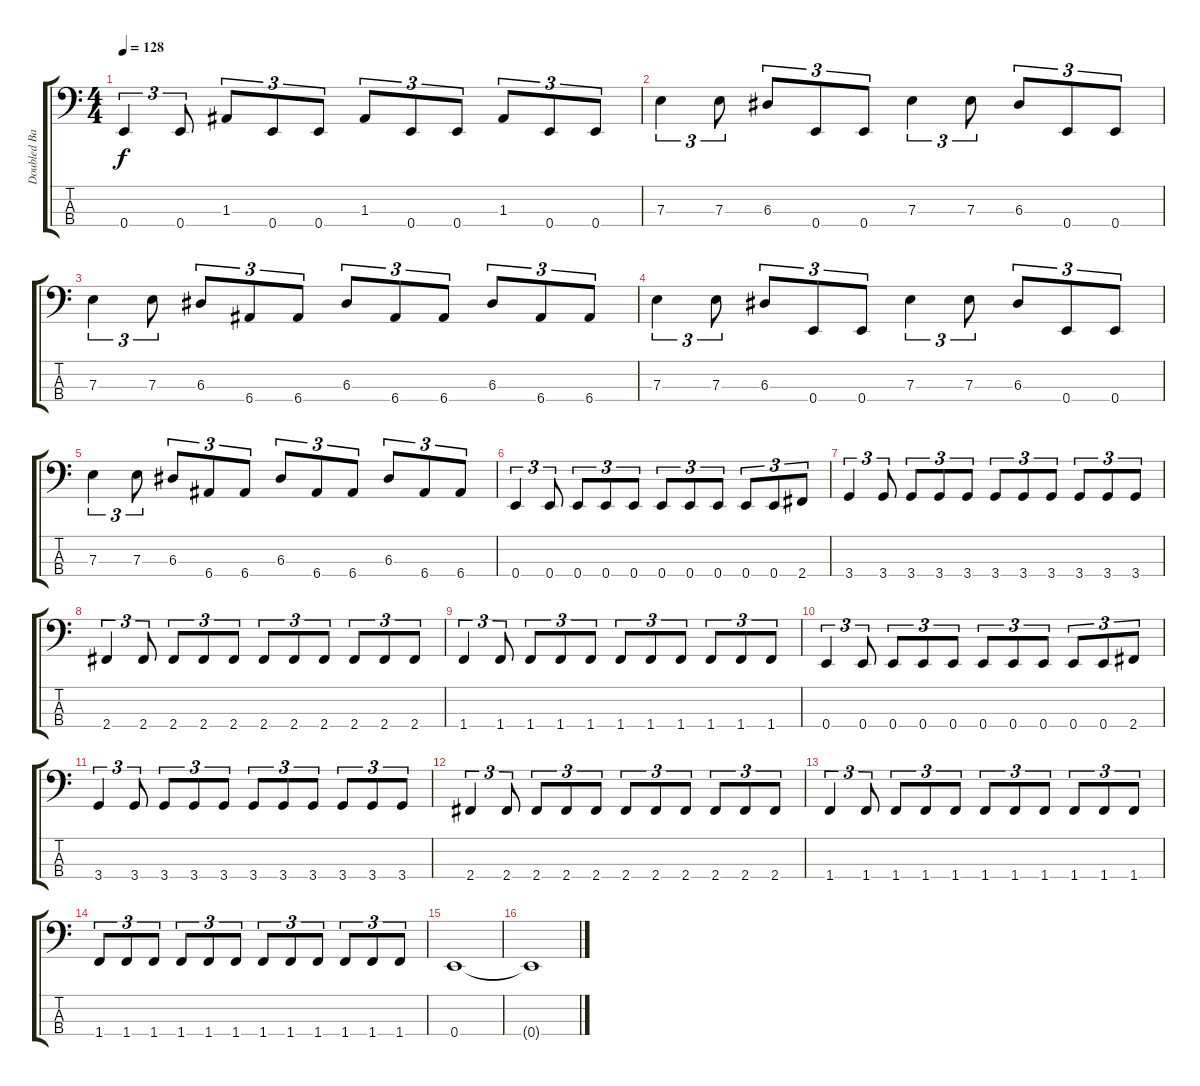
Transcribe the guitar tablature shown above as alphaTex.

\track ("Doubled Bass" "Doubled Ba") {instrument electricbassfinger}
\staff {score tabs}
\tuning (G2 D2 A1 E1) {hide}
\ts (4 4)
\tempo 128
\clef f4
\ks c
0.4.4{tu (3 2) dy f} 0.4.8{tu (3 2)} 1.3.8{tu (3 2)} 0.4.8{tu (3 2)} 0.4.8{tu (3 2)} 1.3.8{tu (3 2)} 0.4.8{tu (3 2)} 0.4.8{tu (3 2)} 1.3.8{tu (3 2)} 0.4.8{tu (3 2)} 0.4.8{tu (3 2)} |
7.3.4{tu (3 2)} 7.3.8{tu (3 2)} 6.3.8{tu (3 2)} 0.4.8{tu (3 2)} 0.4.8{tu (3 2)} 7.3.4{tu (3 2)} 7.3.8{tu (3 2)} 6.3.8{tu (3 2)} 0.4.8{tu (3 2)} 0.4.8{tu (3 2)} |
7.3.4{tu (3 2)} 7.3.8{tu (3 2)} 6.3.8{tu (3 2)} 6.4.8{tu (3 2)} 6.4.8{tu (3 2)} 6.3.8{tu (3 2)} 6.4.8{tu (3 2)} 6.4.8{tu (3 2)} 6.3.8{tu (3 2)} 6.4.8{tu (3 2)} 6.4.8{tu (3 2)} |
7.3.4{tu (3 2)} 7.3.8{tu (3 2)} 6.3.8{tu (3 2)} 0.4.8{tu (3 2)} 0.4.8{tu (3 2)} 7.3.4{tu (3 2)} 7.3.8{tu (3 2)} 6.3.8{tu (3 2)} 0.4.8{tu (3 2)} 0.4.8{tu (3 2)} |
7.3.4{tu (3 2)} 7.3.8{tu (3 2)} 6.3.8{tu (3 2)} 6.4.8{tu (3 2)} 6.4.8{tu (3 2)} 6.3.8{tu (3 2)} 6.4.8{tu (3 2)} 6.4.8{tu (3 2)} 6.3.8{tu (3 2)} 6.4.8{tu (3 2)} 6.4.8{tu (3 2)} |
0.4.4{tu (3 2)} 0.4.8{tu (3 2)} 0.4.8{tu (3 2)} 0.4.8{tu (3 2)} 0.4.8{tu (3 2)} 0.4.8{tu (3 2)} 0.4.8{tu (3 2)} 0.4.8{tu (3 2)} 0.4.8{tu (3 2)} 0.4.8{tu (3 2)} 2.4.8{tu (3 2)} |
3.4.4{tu (3 2)} 3.4.8{tu (3 2)} 3.4.8{tu (3 2)} 3.4.8{tu (3 2)} 3.4.8{tu (3 2)} 3.4.8{tu (3 2)} 3.4.8{tu (3 2)} 3.4.8{tu (3 2)} 3.4.8{tu (3 2)} 3.4.8{tu (3 2)} 3.4.8{tu (3 2)} |
2.4.4{tu (3 2)} 2.4.8{tu (3 2)} 2.4.8{tu (3 2)} 2.4.8{tu (3 2)} 2.4.8{tu (3 2)} 2.4.8{tu (3 2)} 2.4.8{tu (3 2)} 2.4.8{tu (3 2)} 2.4.8{tu (3 2)} 2.4.8{tu (3 2)} 2.4.8{tu (3 2)} |
1.4.4{tu (3 2)} 1.4.8{tu (3 2)} 1.4.8{tu (3 2)} 1.4.8{tu (3 2)} 1.4.8{tu (3 2)} 1.4.8{tu (3 2)} 1.4.8{tu (3 2)} 1.4.8{tu (3 2)} 1.4.8{tu (3 2)} 1.4.8{tu (3 2)} 1.4.8{tu (3 2)} |
0.4.4{tu (3 2)} 0.4.8{tu (3 2)} 0.4.8{tu (3 2)} 0.4.8{tu (3 2)} 0.4.8{tu (3 2)} 0.4.8{tu (3 2)} 0.4.8{tu (3 2)} 0.4.8{tu (3 2)} 0.4.8{tu (3 2)} 0.4.8{tu (3 2)} 2.4.8{tu (3 2)} |
3.4.4{tu (3 2)} 3.4.8{tu (3 2)} 3.4.8{tu (3 2)} 3.4.8{tu (3 2)} 3.4.8{tu (3 2)} 3.4.8{tu (3 2)} 3.4.8{tu (3 2)} 3.4.8{tu (3 2)} 3.4.8{tu (3 2)} 3.4.8{tu (3 2)} 3.4.8{tu (3 2)} |
2.4.4{tu (3 2)} 2.4.8{tu (3 2)} 2.4.8{tu (3 2)} 2.4.8{tu (3 2)} 2.4.8{tu (3 2)} 2.4.8{tu (3 2)} 2.4.8{tu (3 2)} 2.4.8{tu (3 2)} 2.4.8{tu (3 2)} 2.4.8{tu (3 2)} 2.4.8{tu (3 2)} |
1.4.4{tu (3 2)} 1.4.8{tu (3 2)} 1.4.8{tu (3 2)} 1.4.8{tu (3 2)} 1.4.8{tu (3 2)} 1.4.8{tu (3 2)} 1.4.8{tu (3 2)} 1.4.8{tu (3 2)} 1.4.8{tu (3 2)} 1.4.8{tu (3 2)} 1.4.8{tu (3 2)} |
1.4.8{tu (3 2)} 1.4.8{tu (3 2)} 1.4.8{tu (3 2)} 1.4.8{tu (3 2)} 1.4.8{tu (3 2)} 1.4.8{tu (3 2)} 1.4.8{tu (3 2)} 1.4.8{tu (3 2)} 1.4.8{tu (3 2)} 1.4.8{tu (3 2)} 1.4.8{tu (3 2)} 1.4.8{tu (3 2)} |
0.4.1 |
0.4{t}.1
